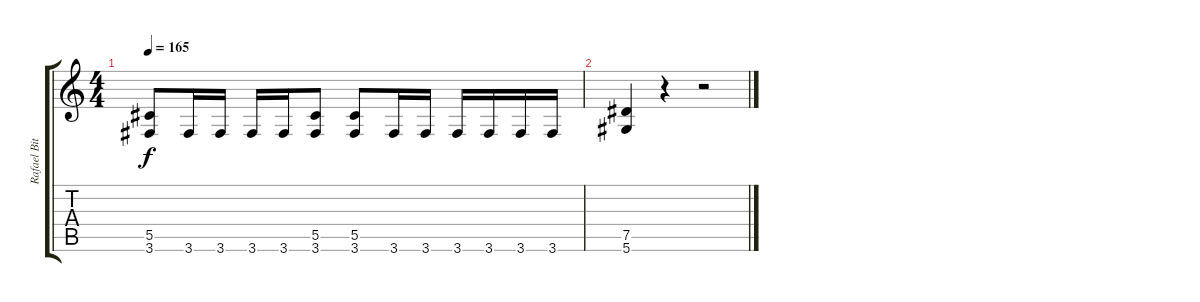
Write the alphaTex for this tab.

\track ("Rafael Bittencourt" "Rafael Bit") {instrument distortionguitar}
\staff {score tabs}
\tuning (Eb4 Bb3 Gb3 Db3 Ab2 Eb2) {hide}
\ts (4 4)
\tempo 165
\clef g2
\ks c
(5.5 3.6).8{dy f} 3.6.16 3.6.16 3.6.16 3.6.16 (5.5 3.6).8 (5.5 3.6).8 3.6.16 3.6.16 3.6.16 3.6.16 3.6.16 3.6.16 |
(7.5 5.6).4 r.4 r.2
